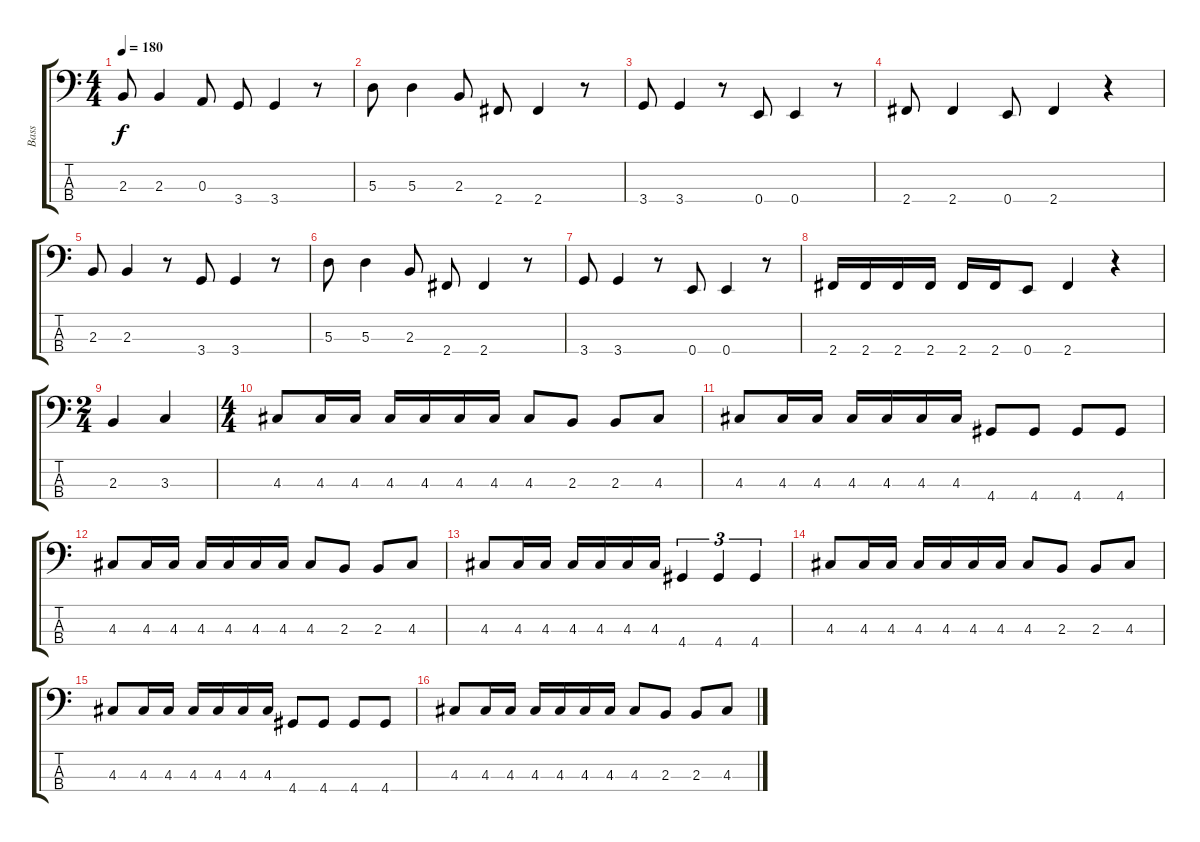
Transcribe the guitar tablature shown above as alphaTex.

\track ("Bass" "Bass") {instrument acousticguitarnylon}
\staff {score tabs}
\tuning (G2 D2 A1 E1) {hide}
\ts (4 4)
\tempo 180
\clef f4
\ks c
2.3.8{dy f} 2.3.4 0.3.8 3.4.8 3.4.4 r.8 |
5.3.8 5.3.4 2.3.8 2.4.8 2.4.4 r.8 |
3.4.8 3.4.4 r.8 0.4.8 0.4.4 r.8 |
2.4.8 2.4.4 0.4.8 2.4.4 r.4 |
2.3.8 2.3.4 r.8 3.4.8 3.4.4 r.8 |
5.3.8 5.3.4 2.3.8 2.4.8 2.4.4 r.8 |
3.4.8 3.4.4 r.8 0.4.8 0.4.4 r.8 |
2.4.16 2.4.16 2.4.16 2.4.16 2.4.16 2.4.16 0.4.8 2.4.4 r.4 |
\ts (2 4)
2.3.4 3.3.4 |
\ts (4 4)
4.3.8 4.3.16 4.3.16 4.3.16 4.3.16 4.3.16 4.3.16 4.3.8 2.3.8 2.3.8 4.3.8 |
4.3.8 4.3.16 4.3.16 4.3.16 4.3.16 4.3.16 4.3.16 4.4.8 4.4.8 4.4.8 4.4.8 |
4.3.8 4.3.16 4.3.16 4.3.16 4.3.16 4.3.16 4.3.16 4.3.8 2.3.8 2.3.8 4.3.8 |
4.3.8 4.3.16 4.3.16 4.3.16 4.3.16 4.3.16 4.3.16 4.4.4{tu (3 2)} 4.4.4{tu (3 2)} 4.4.4{tu (3 2)} |
4.3.8 4.3.16 4.3.16 4.3.16 4.3.16 4.3.16 4.3.16 4.3.8 2.3.8 2.3.8 4.3.8 |
4.3.8 4.3.16 4.3.16 4.3.16 4.3.16 4.3.16 4.3.16 4.4.8 4.4.8 4.4.8 4.4.8 |
4.3.8 4.3.16 4.3.16 4.3.16 4.3.16 4.3.16 4.3.16 4.3.8 2.3.8 2.3.8 4.3.8
